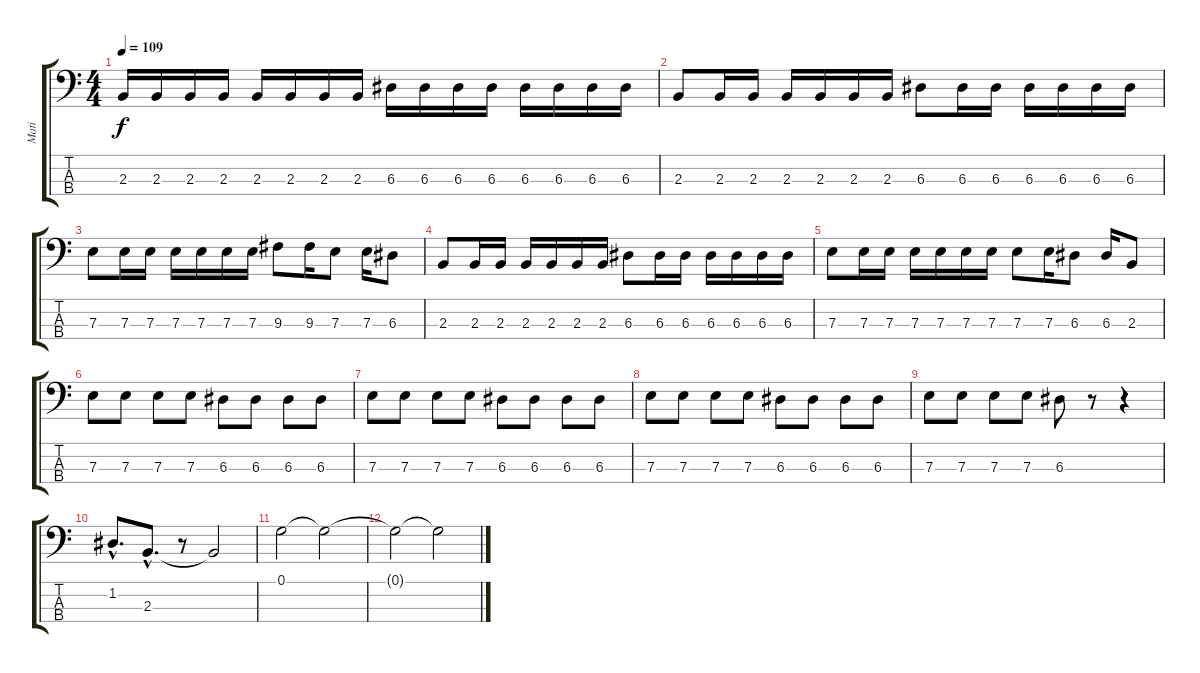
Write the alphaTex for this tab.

\track ("Mati" "Mati") {instrument electricbasspick}
\staff {score tabs}
\tuning (G2 D2 A1 E1) {hide}
\ts (4 4)
\tempo 109
\clef f4
\ks c
2.3.16{dy f} 2.3.16 2.3.16 2.3.16 2.3.16 2.3.16 2.3.16 2.3.16 6.3.16 6.3.16 6.3.16 6.3.16 6.3.16 6.3.16 6.3.16 6.3.16 |
2.3.8 2.3.16 2.3.16 2.3.16 2.3.16 2.3.16 2.3.16 6.3.8 6.3.16 6.3.16 6.3.16 6.3.16 6.3.16 6.3.16 |
7.3.8 7.3.16 7.3.16 7.3.16 7.3.16 7.3.16 7.3.16 9.3.8 9.3.16 7.3.8 7.3.16 6.3.8 |
2.3.8 2.3.16 2.3.16 2.3.16 2.3.16 2.3.16 2.3.16 6.3.8 6.3.16 6.3.16 6.3.16 6.3.16 6.3.16 6.3.16 |
7.3.8 7.3.16 7.3.16 7.3.16 7.3.16 7.3.16 7.3.16 7.3.8 7.3.16 6.3.8 6.3.16 2.3.8 |
7.3.8 7.3.8 7.3.8 7.3.8 6.3.8 6.3.8 6.3.8 6.3.8 |
7.3.8 7.3.8 7.3.8 7.3.8 6.3.8 6.3.8 6.3.8 6.3.8 |
7.3.8 7.3.8 7.3.8 7.3.8 6.3.8 6.3.8 6.3.8 6.3.8 |
7.3.8 7.3.8 7.3.8 7.3.8 6.3.8 r.8 r.4 |
1.2{hac}.8{d} 2.3{hac}.8{d} r.8 2.3{t}.2 |
0.1.2 0.1{t}.2 |
0.1{t}.2 0.1{t}.2
